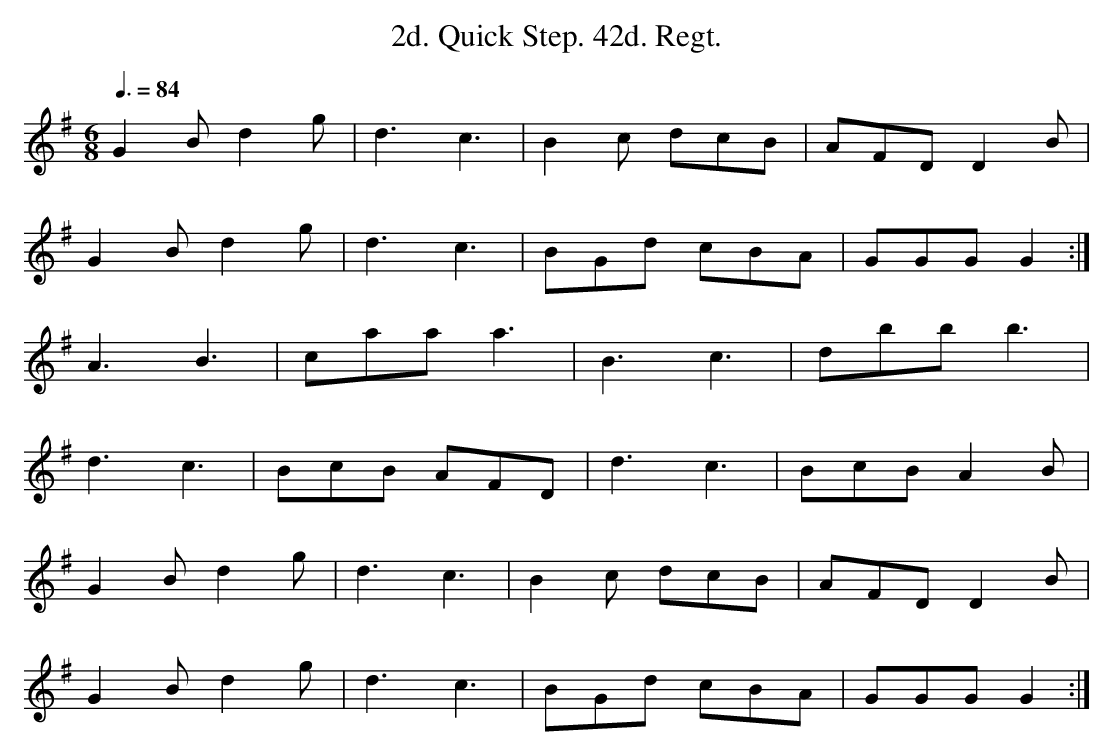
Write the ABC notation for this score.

X:1
T:2d. Quick Step. 42d. Regt.
M:6/8
L:1/8
Q:3/8=84
K:G
G2B d2g | d3 c3 | B2c dcB | AFD D2B |
G2B d2g | d3 c3 | BGd cBA | GGG G2 :|
A3 B3 | caa a3 | B3 c3 | dbb b3 |
d3 c3 | BcB AFD | d3 c3 | BcB A2B |
G2B d2g | d3 c3 | B2c dcB | AFD D2B |
G2B d2g | d3 c3 | BGd cBA | GGG G2 :|
